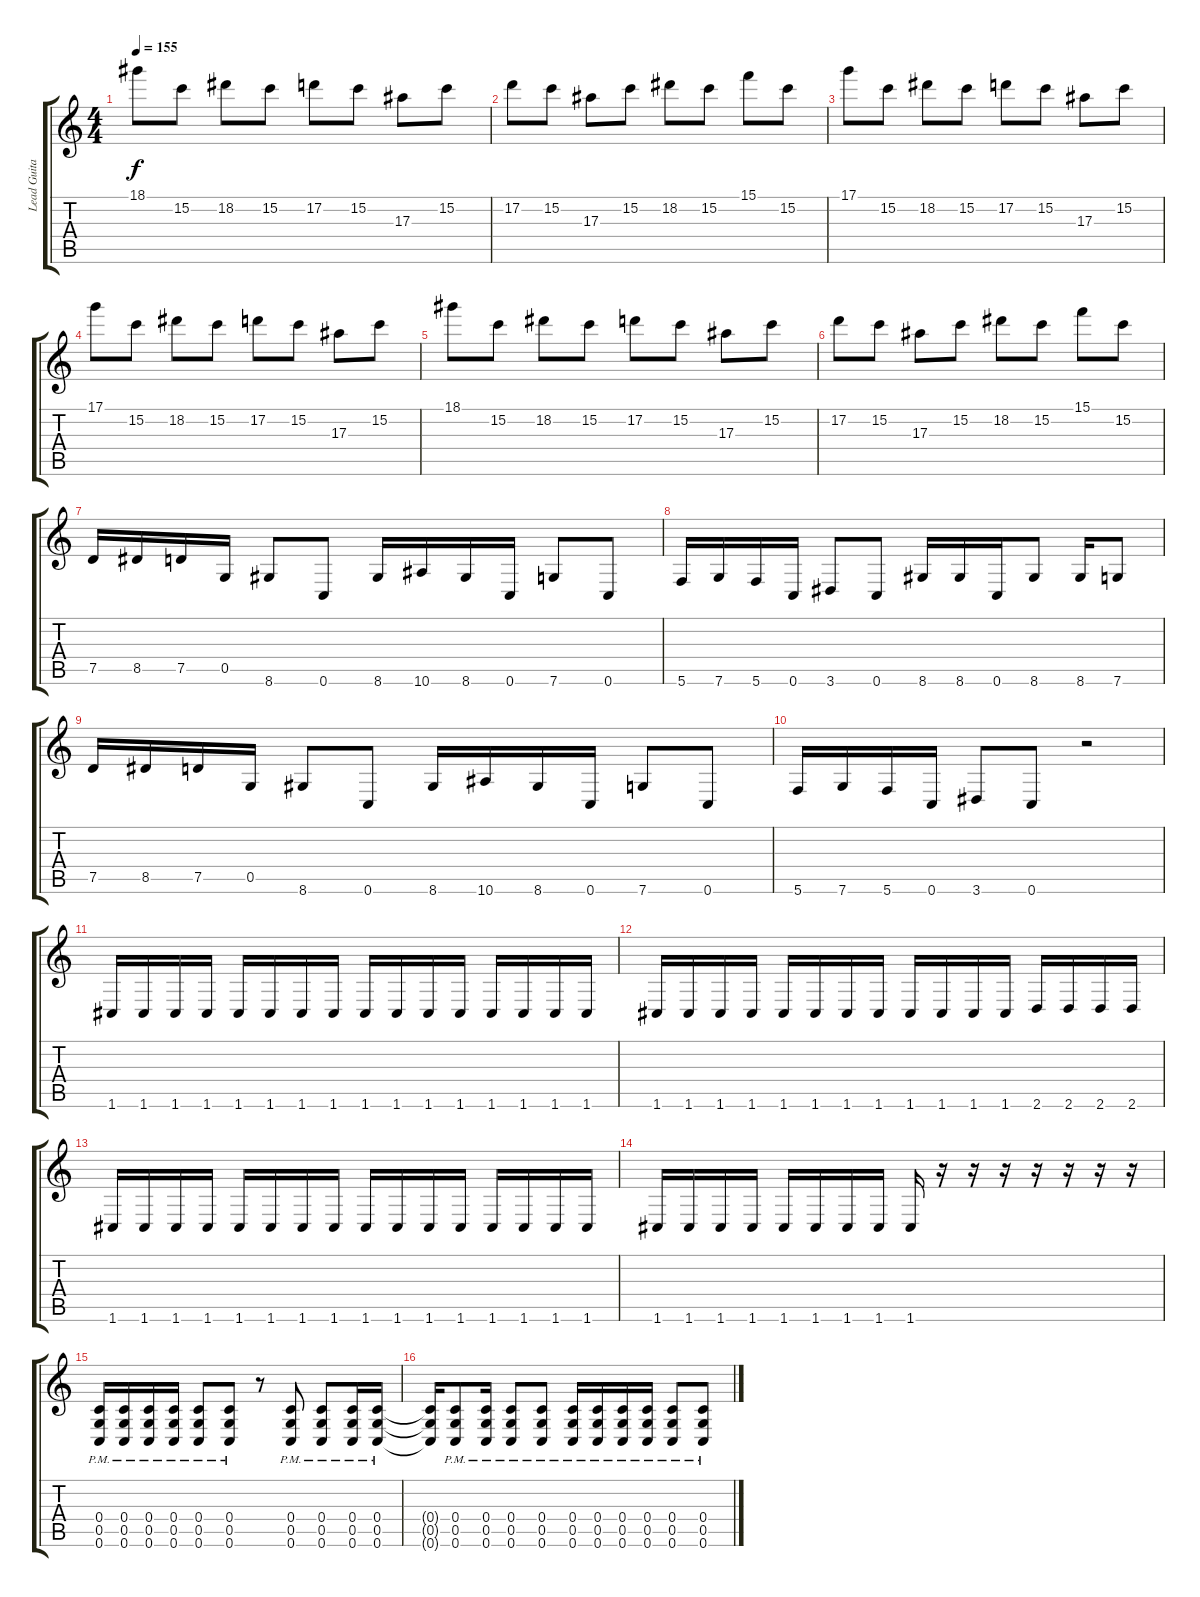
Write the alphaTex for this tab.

\track ("Lead Guitar (Drop C)" "Lead Guita") {instrument distortionguitar}
\staff {score tabs}
\tuning (D4 A3 F3 C3 G2 C2) {hide}
\ts (4 4)
\tempo 155
\clef g2
\ks c
18.1.8{dy f} 15.2.8 18.2.8 15.2.8 17.2.8 15.2.8 17.3.8 15.2.8 |
17.2.8 15.2.8 17.3.8 15.2.8 18.2.8 15.2.8 15.1.8 15.2.8 |
17.1.8 15.2.8 18.2.8 15.2.8 17.2.8 15.2.8 17.3.8 15.2.8 |
17.1.8 15.2.8 18.2.8 15.2.8 17.2.8 15.2.8 17.3.8 15.2.8 |
18.1.8 15.2.8 18.2.8 15.2.8 17.2.8 15.2.8 17.3.8 15.2.8 |
17.2.8 15.2.8 17.3.8 15.2.8 18.2.8 15.2.8 15.1.8 15.2.8 |
7.5.16 8.5.16 7.5.16 0.5.16 8.6.8 0.6.8 8.6.16 10.6.16 8.6.16 0.6.16 7.6.8 0.6.8 |
5.6.16 7.6.16 5.6.16 0.6.16 3.6.8 0.6.8 8.6.16 8.6.16 0.6.16 8.6.8 8.6.16 7.6.8 |
7.5.16 8.5.16 7.5.16 0.5.16 8.6.8 0.6.8 8.6.16 10.6.16 8.6.16 0.6.16 7.6.8 0.6.8 |
5.6.16 7.6.16 5.6.16 0.6.16 3.6.8 0.6.8 r.2 |
1.6.16 1.6.16 1.6.16 1.6.16 1.6.16 1.6.16 1.6.16 1.6.16 1.6.16 1.6.16 1.6.16 1.6.16 1.6.16 1.6.16 1.6.16 1.6.16 |
1.6.16 1.6.16 1.6.16 1.6.16 1.6.16 1.6.16 1.6.16 1.6.16 1.6.16 1.6.16 1.6.16 1.6.16 2.6.16 2.6.16 2.6.16 2.6.16 |
1.6.16 1.6.16 1.6.16 1.6.16 1.6.16 1.6.16 1.6.16 1.6.16 1.6.16 1.6.16 1.6.16 1.6.16 1.6.16 1.6.16 1.6.16 1.6.16 |
1.6.16 1.6.16 1.6.16 1.6.16 1.6.16 1.6.16 1.6.16 1.6.16 1.6.16 r.16 r.16 r.16 r.16 r.16 r.16 r.16 |
(0.4{pm} 0.5{pm} 0.6{pm}).16 (0.4{pm} 0.5{pm} 0.6{pm}).16 (0.4{pm} 0.5{pm} 0.6{pm}).16 (0.4{pm} 0.5{pm} 0.6{pm}).16 (0.4{pm} 0.5{pm} 0.6{pm}).8 (0.4{pm} 0.5{pm} 0.6{pm}).8 r.8 (0.4{pm} 0.5{pm} 0.6{pm}).8 (0.4{pm} 0.5{pm} 0.6{pm}).8 (0.4{pm} 0.5{pm} 0.6{pm}).16 (0.4{pm} 0.5{pm} 0.6{pm}).16 |
(0.4{t} 0.5{t} 0.6{t}).16 (0.4{pm} 0.5{pm} 0.6{pm}).8 (0.4{pm} 0.5{pm} 0.6{pm}).16 (0.4{pm} 0.5{pm} 0.6{pm}).8 (0.4{pm} 0.5{pm} 0.6{pm}).8 (0.4{pm} 0.5{pm} 0.6{pm}).16 (0.4{pm} 0.5{pm} 0.6{pm}).16 (0.4{pm} 0.5{pm} 0.6{pm}).16 (0.4{pm} 0.5{pm} 0.6{pm}).16 (0.4{pm} 0.5{pm} 0.6{pm}).8 (0.4{pm} 0.5{pm} 0.6{pm}).8
